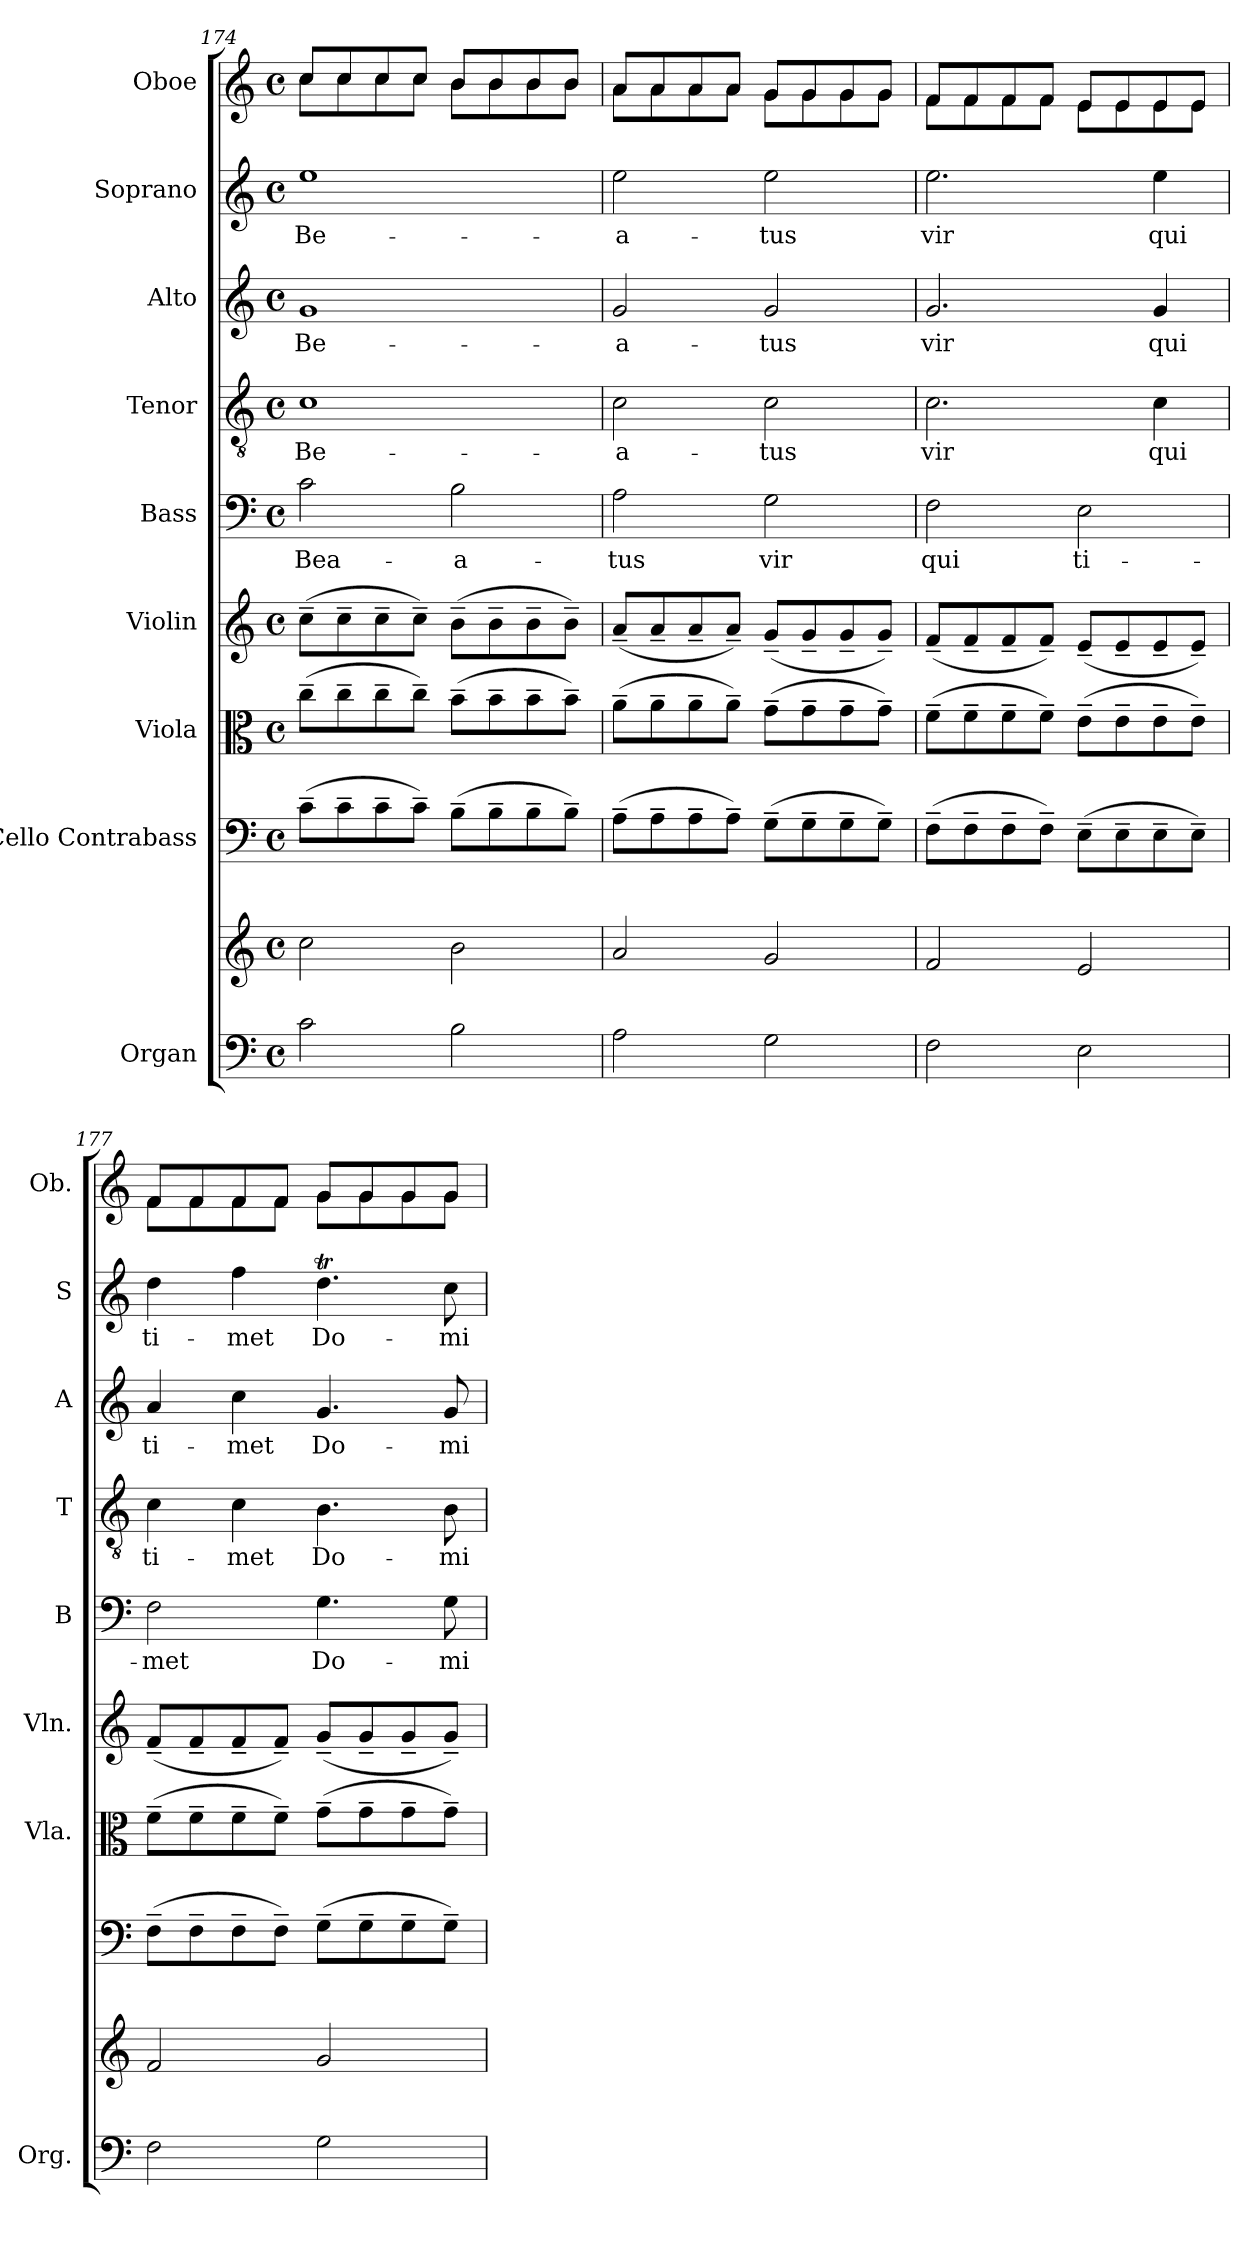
**kern	**kern	**kern	**kern	**kern	**kern	**text	**kern	**text	**kern	**text	**kern	**text	**kern
*part9	*part9	*part8	*part7	*part6	*part5	*part5	*part4	*part4	*part3	*part3	*part2	*part2	*part1
*staff10	*staff9	*staff8	*staff7	*staff6	*staff5	*staff5	*staff4	*staff4	*staff3	*staff3	*staff2	*staff2	*staff1
*I"Organ	*	*I"Cello Contrabass	*I"Viola	*I"Violin	*I"Bass	*	*I"Tenor	*	*I"Alto	*	*I"Soprano	*	*I"Oboe
*I'Org.	*	*	*I'Vla.	*I'Vln.	*I'B	*	*I'T	*	*I'A	*	*I'S	*	*I'Ob.
*clefF4	*clefG2	*clefF4	*clefC3	*clefG2	*clefF4	*	*clefGv2	*	*clefG2	*	*clefG2	*	*clefG2
*k[]	*k[]	*k[]	*k[]	*k[]	*k[]	*	*k[]	*	*k[]	*	*k[]	*	*k[]
*C:	*C:	*C:	*C:	*C:	*C:	*	*C:	*	*C:	*	*C:	*	*C:
*M4/4	*M4/4	*M4/4	*M4/4	*M4/4	*M4/4	*	*M4/4	*	*M4/4	*	*M4/4	*	*M4/4
*met(c)	*met(c)	*met(c)	*met(c)	*met(c)	*met(c)	*	*met(c)	*	*met(c)	*	*met(c)	*	*met(c)
=174	=174	=174	=174	=174	=174	=174	=174	=174	=174	=174	=174	=174	=174
!	!	!	!	!	!	!LO:LY:b	!	!LO:LY:b	!	!LO:LY:b	!	!LO:LY:b	!
*	*	*	*	*	*	*	*	*	*	*	*	*	*^
2c\	2cc\	(>8c~>\L	(>8cc~>\L	(>8cc~>\L	2c\	Bea-	1c	Be-	1g	Be-	1ee	Be-	8cc/L	8cc\L
.	.	8c~>\	8cc~>\	8cc~>\	.	.	.	.	.	.	.	.	8cc/	8cc\
.	.	8c~>\	8cc~>\	8cc~>\	.	.	.	.	.	.	.	.	8cc/	8cc\
.	.	8c~>\J)	8cc~>\J)	8cc~>\J)	.	.	.	.	.	.	.	.	8cc/J	8cc\J
!	!	!	!	!	!	!LO:LY:b	!	!	!	!	!	!	!	!
2B\	2b\	(>8B~>\L	(>8b~>\L	(>8b~>\L	2B\	-a-	.	.	.	.	.	.	8b/L	8b\L
.	.	8B~>\	8b~>\	8b~>\	.	.	.	.	.	.	.	.	8b/	8b\
.	.	8B~>\	8b~>\	8b~>\	.	.	.	.	.	.	.	.	8b/	8b\
.	.	8B~>\J)	8b~>\J)	8b~>\J)	.	.	.	.	.	.	.	.	8b/J	8b\J
=175	=175	=175	=175	=175	=175	=175	=175	=175	=175	=175	=175	=175	=175	=175
!	!	!	!	!	!	!LO:LY:b	!	!LO:LY:b	!	!LO:LY:b	!	!LO:LY:b	!	!
2A\	2a/	(>8A~>\L	(>8a~>\L	(<8a~</L	2A\	-tus	2c\	-a-	2g/	-a-	2ee\	-a-	8a/L	8a\L
.	.	8A~>\	8a~>\	8a~</	.	.	.	.	.	.	.	.	8a/	8a\
.	.	8A~>\	8a~>\	8a~</	.	.	.	.	.	.	.	.	8a/	8a\
.	.	8A~>\J)	8a~>\J)	8a~</J)	.	.	.	.	.	.	.	.	8a/J	8a\J
!	!	!	!	!	!	!LO:LY:b	!	!LO:LY:b	!	!LO:LY:b	!	!LO:LY:b	!	!
2G\	2g/	(>8G~>\L	(>8g~>\L	(<8g~</L	2G\	vir	2c\	-tus	2g/	-tus	2ee\	-tus	8g/L	8g\L
.	.	8G~>\	8g~>\	8g~</	.	.	.	.	.	.	.	.	8g/	8g\
.	.	8G~>\	8g~>\	8g~</	.	.	.	.	.	.	.	.	8g/	8g\
.	.	8G~>\J)	8g~>\J)	8g~</J)	.	.	.	.	.	.	.	.	8g/J	8g\J
=176	=176	=176	=176	=176	=176	=176	=176	=176	=176	=176	=176	=176	=176	=176
!	!	!	!	!	!	!LO:LY:b	!	!LO:LY:b	!	!LO:LY:b	!	!LO:LY:b	!	!
2F\	2f/	(>8F~>\L	(>8f~>\L	(<8f~</L	2F\	qui	2.c\	vir	2.g/	vir	2.ee\	vir	8f/L	8f\L
.	.	8F~>\	8f~>\	8f~</	.	.	.	.	.	.	.	.	8f/	8f\
.	.	8F~>\	8f~>\	8f~</	.	.	.	.	.	.	.	.	8f/	8f\
.	.	8F~>\J)	8f~>\J)	8f~</J)	.	.	.	.	.	.	.	.	8f/J	8f\J
!	!	!	!	!	!	!LO:LY:b	!	!	!	!	!	!	!	!
2E\	2e/	(>8E~>\L	(>8e~>\L	(<8e~</L	2E\	ti-	.	.	.	.	.	.	8e/L	8e\L
.	.	8E~>\	8e~>\	8e~</	.	.	.	.	.	.	.	.	8e/	8e\
!	!	!	!	!	!	!	!	!LO:LY:b	!	!LO:LY:b	!	!LO:LY:b	!	!
.	.	8E~>\	8e~>\	8e~</	.	.	4c\	qui	4g/	qui	4ee\	qui	8e/	8e\
.	.	8E~>\J)	8e~>\J)	8e~</J)	.	.	.	.	.	.	.	.	8e/J	8e\J
=177	=177	=177	=177	=177	=177	=177	=177	=177	=177	=177	=177	=177	=177	=177
!	!	!	!	!	!	!LO:LY:b	!	!LO:LY:b	!	!LO:LY:b	!	!LO:LY:b	!	!
2F\	2f/	(>8F~>\L	(>8f~>\L	(<8f~</L	2F\	-met	4c\	ti-	4a/	ti-	4dd\	ti-	8f/L	8f\L
.	.	8F~>\	8f~>\	8f~</	.	.	.	.	.	.	.	.	8f/	8f\
!	!	!	!	!	!	!	!	!LO:LY:b	!	!LO:LY:b	!	!LO:LY:b	!	!
.	.	8F~>\	8f~>\	8f~</	.	.	4c\	-met	4cc\	-met	4ff\	-met	8f/	8f\
.	.	8F~>\J)	8f~>\J)	8f~</J)	.	.	.	.	.	.	.	.	8f/J	8f\J
!	!	!	!	!	!	!LO:LY:b	!	!LO:LY:b	!	!LO:LY:b	!	!LO:LY:b	!	!
2G\	2g/	(>8G~>\L	(>8g~>\L	(<8g~</L	4.G\	Do-	4.B\	Do-	4.g/	Do-	4.ddT\	Do-	8g/L	8g\L
.	.	8G~>\	8g~>\	8g~</	.	.	.	.	.	.	.	.	8g/	8g\
.	.	8G~>\	8g~>\	8g~</	.	.	.	.	.	.	.	.	8g/	8g\
!	!	!	!	!	!	!LO:LY:b	!	!LO:LY:b	!	!LO:LY:b	!	!LO:LY:b	!	!
.	.	8G~>\J)	8g~>\J)	8g~</J)	8G\	-mi-	8B\	-mi-	8g/	-mi-	8cc\	-mi-	8g/J	8g\J
*	*	*	*	*	*	*	*	*	*	*	*	*	*v	*v
=	=	=	=	=	=	=	=	=	=	=	=	=	=
*-	*-	*-	*-	*-	*-	*-	*-	*-	*-	*-	*-	*-	*-
